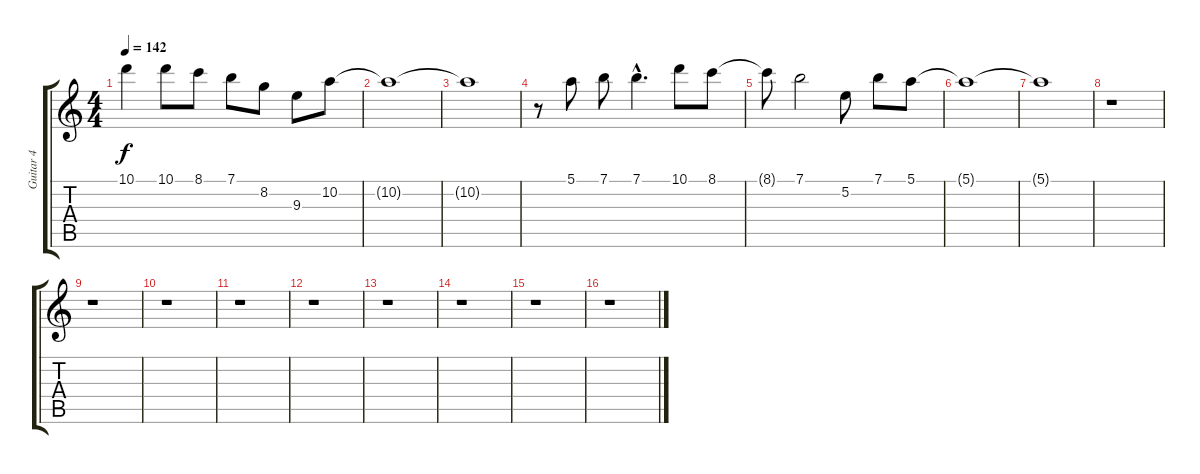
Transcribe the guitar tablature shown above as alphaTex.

\track ("Guitar 4" "Guitar 4") {instrument overdrivenguitar}
\staff {score tabs}
\tuning (E4 B3 G3 D3 A2 E2) {hide}
\ts (4 4)
\tempo 142
\clef g2
\ks c
10.1{t}.4{dy f} 10.1.8 8.1.8 7.1.8 8.2.8 9.3.8 10.2.8 |
10.2{t}.1 |
10.2{t}.1 |
r.8 5.1.8{volume 14} 7.1.8 7.1{hac}.4{d} 10.1.8 8.1.8 |
8.1{t}.8 7.1.2 5.2.8 7.1.8 5.1.8 |
5.1{t}.1 |
5.1{t}.1 |
r.1 |
r.1 |
r.1 |
r.1 |
r.1 |
r.1 |
r.1 |
r.1 |
r.1
